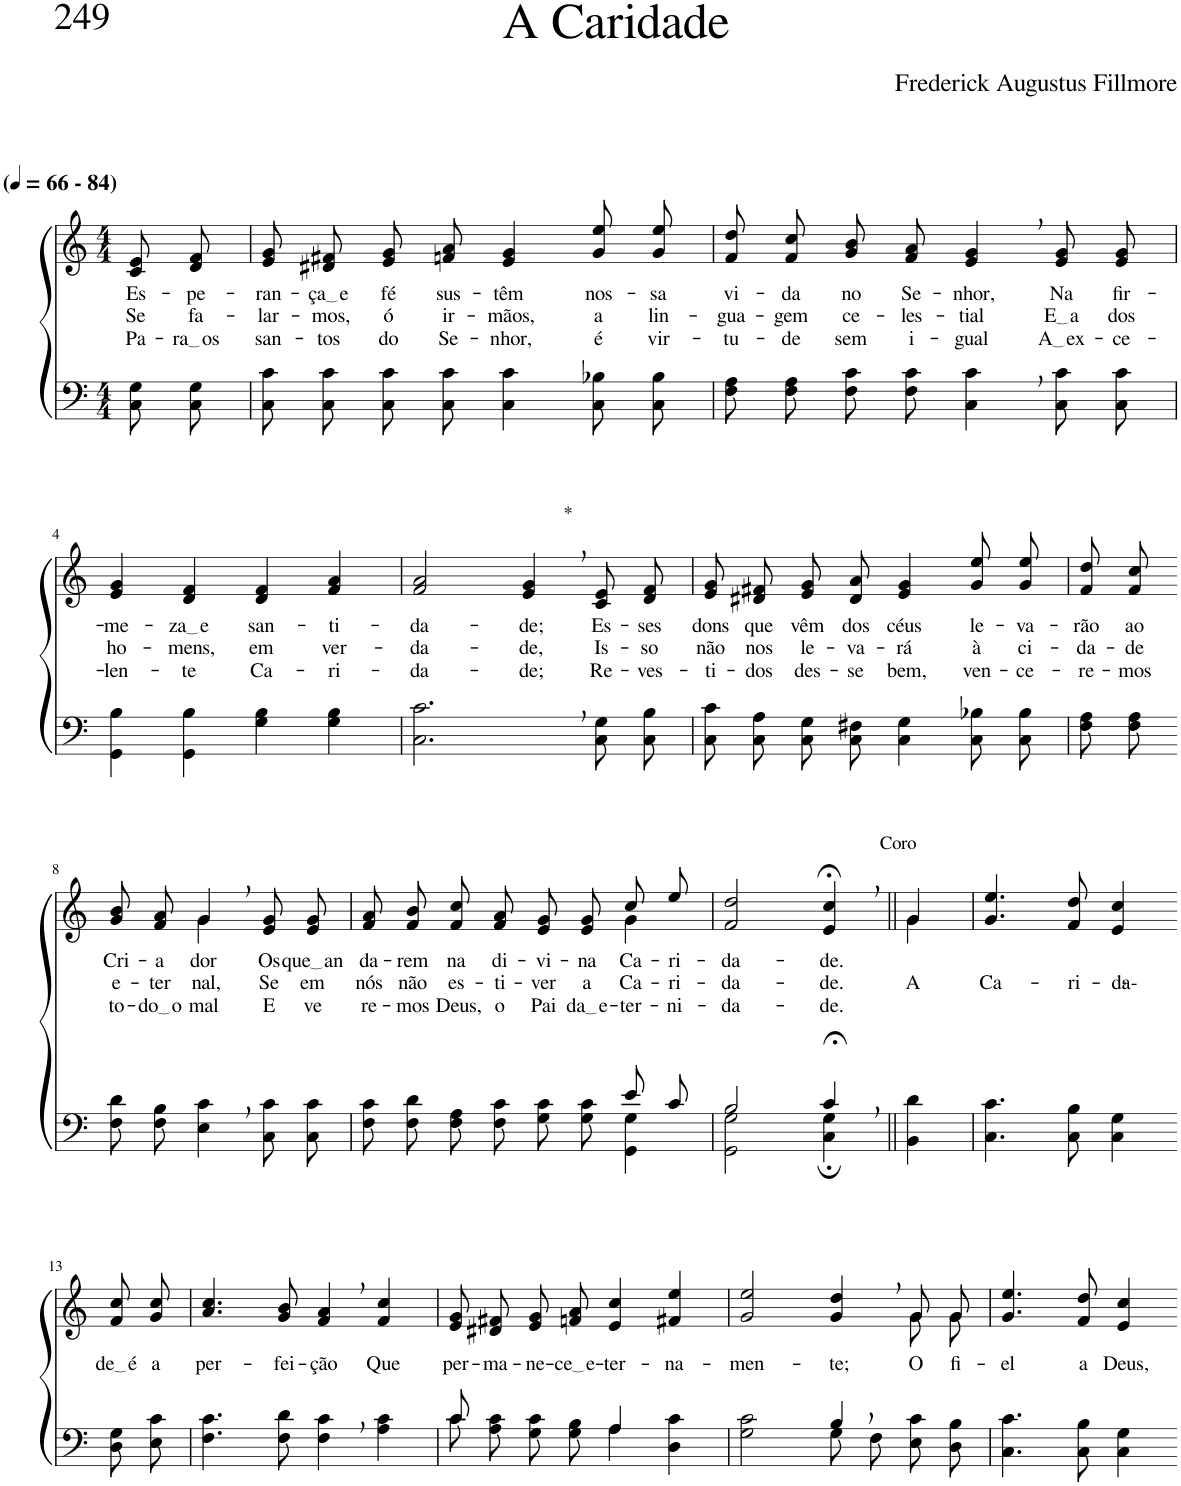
**kern	**kern	**text	**text	**text
*part2	*part1	*part1	*part1	*part1
*staff2	*staff1	*staff1	*staff1	*staff1
*I"Parte III e IV	*I"Parte I e II	*	*	*
*clefF4	*clefG2	*	*	*
*Trd1c2	*Trd1c2	*	*	*
*k[]	*k[]	*	*	*
*M4/4	*M4/4	*	*	*
*MM66	*MM66	*	*	*
=1	=1	=1	=1	=1
!	!LO:TX:a:B:t=(	!	!	!
!	!LO:TX:a:B:t=- 84)	!	!	!
!	!	!LO:LY:b	!LO:LY:b	!LO:LY:b
8C\ 8G\L	8c/ 8e/L	Es-	Se	Pa-
!	!	!LO:LY:b	!LO:LY:b	!LO:LY:b
8C\ 8G\J	8d/ 8f/J	-pe-	fa-	ra os
=2	=2	=2	=2	=2
!	!	!LO:LY:b	!LO:LY:b	!LO:LY:b
8C\ 8c\L	8e/ 8g/L	-ran-	-lar-	san-
!	!	!LO:LY:b	!LO:LY:b	!LO:LY:b
8C\ 8c\J	8d#X/ 8f#X/J	ça e	-mos,	-tos
!	!	!LO:LY:b	!LO:LY:b	!LO:LY:b
8C\ 8c\L	8e/ 8g/L	fé	ó	do
!	!	!LO:LY:b	!LO:LY:b	!LO:LY:b
8C\ 8c\J	8fn/ 8a/J	sus-	ir-	Se-
!	!	!LO:LY:b	!LO:LY:b	!LO:LY:b
4C\ 4c\	4e/ 4g/	-têm	-mãos,	-nhor,
!	!	!LO:LY:b	!LO:LY:b	!LO:LY:b
8C\ 8B-X\L	8g\ 8ee\L	nos-	a	é
!	!	!LO:LY:b	!LO:LY:b	!LO:LY:b
8C\ 8B-\J	8g\ 8ee\J	-sa	lin-	vir-
=3	=3	=3	=3	=3
!	!	!LO:LY:b	!LO:LY:b	!LO:LY:b
8F\ 8A\L	8f/ 8dd/L	vi-	-gua-	-tu-
!	!	!LO:LY:b	!LO:LY:b	!LO:LY:b
8F\ 8A\J	8f/ 8cc/J	-da	-gem	-de
!	!	!LO:LY:b	!LO:LY:b	!LO:LY:b
8F\ 8c\L	8g/ 8b/L	no	ce-	sem
!	!	!LO:LY:b	!LO:LY:b	!LO:LY:b
8F\ 8c\J	8f/ 8a/J	Se-	-les-	i-
!	!	!LO:LY:b	!LO:LY:b	!LO:LY:b
4C\, 4c\,	4e/, 4g/,	-nhor,	-tial	-gual
!	!	!LO:LY:b	!LO:LY:b	!LO:LY:b
8C\ 8c\L	8e/ 8g/L	Na	E a	A ex
!	!	!LO:LY:b	!LO:LY:b	!LO:LY:b
8C\ 8c\J	8e/ 8g/J	fir-	dos	-ce-
!!LO:LB:g=z
=4	=4	=4	=4	=4
!	!	!LO:LY:b	!LO:LY:b	!LO:LY:b
4GG\ 4B\	4e/ 4g/	-me-	ho-	-len-
!	!	!LO:LY:b	!LO:LY:b	!LO:LY:b
4GG\ 4B\	4d/ 4f/	za e	-mens,	-te
!	!	!LO:LY:b	!LO:LY:b	!LO:LY:b
4G\ 4B\	4d/ 4f/	san-	em	Ca-
!	!	!LO:LY:b	!LO:LY:b	!LO:LY:b
4G\ 4B\	4f/ 4a/	-ti-	ver-	-ri-
=5	=5	=5	=5	=5
!	!	!LO:LY:b	!LO:LY:b	!LO:LY:b
2.C\, 2.c\,	2f/ 2a/	-da-	-da-	-da-
!	!LO:TX:a:t=*	!	!	!
!	!	!LO:LY:b	!LO:LY:b	!LO:LY:b
.	4e/, 4g/,	-de;	-de,	-de;
!	!	!LO:LY:b	!LO:LY:b	!LO:LY:b
8C\ 8G\L	8c/ 8e/L	Es-	Is-	Re-
!	!	!LO:LY:b	!LO:LY:b	!LO:LY:b
8C\ 8B\J	8d/ 8f/J	-ses	-so	-ves-
=6	=6	=6	=6	=6
!	!	!LO:LY:b	!LO:LY:b	!LO:LY:b
8C\ 8c\L	8e/ 8g/L	dons	não	-ti-
!	!	!LO:LY:b	!LO:LY:b	!LO:LY:b
8C\ 8A\J	8d#X/ 8f#X/J	que	nos	-dos
!	!	!LO:LY:b	!LO:LY:b	!LO:LY:b
8C\ 8G\L	8e/ 8g/L	vêm	le-	des-
!	!	!LO:LY:b	!LO:LY:b	!LO:LY:b
8C\ 8F#X\J	8d#/ 8a/J	dos	-va-	-se
!	!	!LO:LY:b	!LO:LY:b	!LO:LY:b
4C\ 4G\	4e/ 4g/	céus	-rá	bem,
!	!	!LO:LY:b	!LO:LY:b	!LO:LY:b
8C\ 8B-X\L	8g\ 8ee\L	le-	à	ven-
!	!	!LO:LY:b	!LO:LY:b	!LO:LY:b
8C\ 8B-\J	8g\ 8ee\J	-va-	ci-	-ce-
=7	=7	=7	=7	=7
!	!	!LO:LY:b	!LO:LY:b	!LO:LY:b
8F\ 8A\L	8f/ 8dd/L	-rão	-da-	-re-
!	!	!LO:LY:b	!LO:LY:b	!LO:LY:b
8F\ 8A\J	8f/ 8cc/J	ao	-de	-mos
!!LO:LB:g=z
=8-	=8-	=8-	=8-	=8-
*	*^	*	*	*
!	!	!	!LO:LY:b	!LO:LY:b	!LO:LY:b
8F\ 8d\L	4ryy	8g/ 8b/L	Cri-	e-	to-
!	!	!	!LO:LY:b	!LO:LY:b	!LO:LY:b
8F\ 8B\J	.	8f/ 8a/J	-a-	-ter-	do o
!	!	!	!LO:LY:b	!LO:LY:b	!LO:LY:b
4E\, 4c\,	4g,\	4g/	-dor	-nal,	mal
!	!	!	!LO:LY:b	!LO:LY:b	!LO:LY:b
8C\ 8c\L	4ryy	8e/ 8g/L	Os	Se	E
!	!	!	!LO:LY:b	!LO:LY:b	!LO:LY:b
8C\ 8c\J	.	8e/ 8g/J	que an	em	ve-
=9	=9	=9	=9	=9	=9
*^	*	*	*	*	*
!	!	!	!	!LO:LY:b	!LO:LY:b	!LO:LY:b
2ryy	8F\ 8c\L	8f/ 8a/L	2.ryy	da-	nós	re-
!	!	!	!	!LO:LY:b	!LO:LY:b	!LO:LY:b
.	8F\ 8d\J	8f/ 8b/J	.	-rem	não	-mos
!	!	!	!	!LO:LY:b	!LO:LY:b	!LO:LY:b
.	8F\ 8A\L	8f/ 8cc/L	.	na	es-	Deus,
!	!	!	!	!LO:LY:b	!LO:LY:b	!LO:LY:b
.	8F\ 8c\J	8f/ 8a/J	.	di-	-ti-	o
!	!	!	!	!LO:LY:b	!LO:LY:b	!LO:LY:b
4ryy	8G\ 8c\L	8e/ 8g/L	.	-vi-	-ver	Pai
!	!	!	!	!LO:LY:b	!LO:LY:b	!LO:LY:b
.	8G\ 8c\J	8e/ 8g/J	.	-na	a	da e
!	!	!	!	!	!	!LO:LY:b
!	!	!	!	!LO:LY:b	!LO:LY:b	!
8e/L	4GG\ 4G\	8cc/L	4g\	-Ca-	Ca-	-ter-
!	!	!	!	!LO:LY:b	!LO:LY:b	!LO:LY:b
8c/J	.	8ee/J	.	-ri-	-ri-	-ni-
*	*	*v	*v	*	*	*
=10	=10	=10	=10	=10	=10
!	!	!	!LO:LY:b	!LO:LY:b	!LO:LY:b
2B/	2GG\ 2G\	2f/ 2dd/	-da-	-da-	-da-
!	!	!	!LO:LY:b	!LO:LY:b	!LO:LY:b
4c;<,/	4C\; 4G\;	4e/;<, 4cc/;<,	-de.	-de.	-de.
=11||	=11||	=11||	=11||	=11||	=11||
!	!	!LO:TX:a:t=Coro	!	!	!
!	!	!	!	!LO:LY:b	!
*v	*v	*^	*	*	*
4BB\ 4d\	4g\	4g/	.	A	.
=12	=12	=12	=12	=12	=12
!	!	!	!	!LO:LY:b	!
*	*v	*v	*	*	*
4.C\ 4.c\	4.g/ 4.ee/	.	Ca-	.
!	!	!	!LO:LY:b	!
8C\ 8B\	8f/ 8dd/	.	-ri-	.
!	!	!	!LO:LY:b	!
4C\ 4G\	4e/ 4cc/	.	-da--	.
!!LO:LB:g=z
=13-	=13-	=13-	=13-	=13-
!	!	!LO:LY:b	!	!
8D\ 8G\L	8f/ 8cc/L	de é	.	.
!	!	!LO:LY:b	!	!
8E\ 8c\J	8g/ 8cc/J	a	.	.
=14	=14	=14	=14	=14
!	!	!LO:LY:b	!	!
4.F\ 4.c\	4.a/ 4.cc/	per-	.	.
!	!	!LO:LY:b	!	!
8F\ 8d\	8g/ 8b/	-fei-	.	.
!	!	!LO:LY:b	!	!
4F\, 4c\,	4f/, 4a/,	-ção	.	.
!	!	!LO:LY:b	!	!
4A\ 4c\	4f/ 4cc/	Que	.	.
=15	=15	=15	=15	=15
*^	*	*	*	*
!	!	!	!LO:LY:b	!	!
8c/	8c\L	8e/ 8g/L	per-	.	.
!	!	!	!LO:LY:b	!	!
4.ryy	8A\ 8c\J	8d#X/ 8f#X/J	-ma-	.	.
!	!	!	!LO:LY:b	!	!
.	8G\ 8c\L	8e/ 8g/L	-ne-	.	.
!	!	!	!LO:LY:b	!	!
.	8G\ 8B\J	8fn/ 8a/J	ce e	.	.
!	!	!	!LO:LY:b	!	!
4A/	4A\	4e/ 4cc/	-ter-	.	.
!	!	!	!LO:LY:b	!	!
4ryy	4D\ 4c\	4f#X/ 4ee/	-na-	.	.
=16	=16	=16	=16	=16	=16
!	!	!	!LO:LY:b	!	!
*	*	*^	*	*	*
2ryy	2G\ 2c\	2g/ 2ee/	2.ryy	-men-	.	.
!	!	!	!	!LO:LY:b	!	!
4B,/	8G\L	4g/, 4dd/,	.	-te;	.	.
.	8F\J	.	.	.	.	.
!	!	!	!	!LO:LY:b	!	!
4ryy	8E\ 8c\L	8g/L	8g\L	O	.	.
!	!	!	!	!LO:LY:b	!	!
.	8D\ 8B\J	8g/J	8g\J	fi-	.	.
=17	=17	=17	=17	=17	=17	=17
!	!	!	!	!LO:LY:b	!	!
*v	*v	*	*	*	*	*
*	*v	*v	*	*	*
4.C\ 4.c\	4.g/ 4.ee/	-el	.	.
!	!	!LO:LY:b	!	!
8C\ 8B\	8f/ 8dd/	a	.	.
!	!	!LO:LY:b	!	!
4C\ 4G\	4e/ 4cc/	Deus,	.	.
=-	=-	=-	=-	=-
*-	*-	*-	*-	*-
